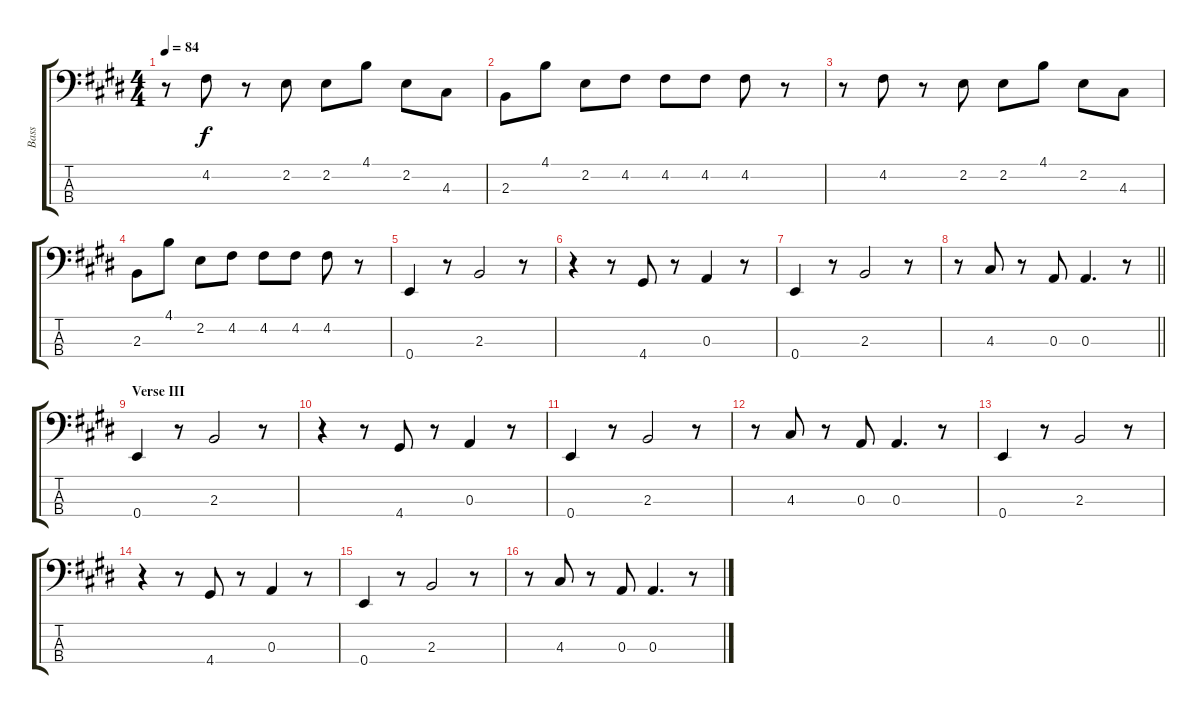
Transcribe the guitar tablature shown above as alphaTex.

\track ("Bass" "Bass") {instrument electricbassfinger}
\staff {score tabs}
\tuning (G2 D2 A1 E1) {hide}
\ts (4 4)
\tempo 84
\clef f4
\ks e
r.8{dy f} 4.2.8 r.8 2.2.8 2.2.8 4.1.8 2.2.8 4.3.8 |
2.3.8 4.1.8 2.2.8 4.2.8 4.2.8 4.2.8 4.2.8 r.8 |
r.8 4.2.8 r.8 2.2.8 2.2.8 4.1.8 2.2.8 4.3.8 |
2.3.8 4.1.8 2.2.8 4.2.8 4.2.8 4.2.8 4.2.8 r.8 |
0.4.4 r.8 2.3.2 r.8 |
\ks c#minor
r.4 r.8 4.4.8 r.8 0.3.4 r.8 |
0.4.4 r.8 2.3.2 r.8 |
\barLineRight lightlight
\ks e
r.8 4.3.8 r.8 0.3.8 0.3.4{d} r.8 |
\section ("" "Verse III")
\ks c#minor
0.4.4 r.8 2.3.2 r.8 |
r.4 r.8 4.4.8 r.8 0.3.4 r.8 |
\ks e
0.4.4 r.8 2.3.2 r.8 |
\ks c#minor
r.8 4.3.8 r.8 0.3.8 0.3.4{d} r.8 |
0.4.4 r.8 2.3.2 r.8 |
\ks e
r.4 r.8 4.4.8 r.8 0.3.4 r.8 |
\ks c#minor
0.4.4 r.8 2.3.2 r.8 |
r.8 4.3.8 r.8 0.3.8 0.3.4{d} r.8
